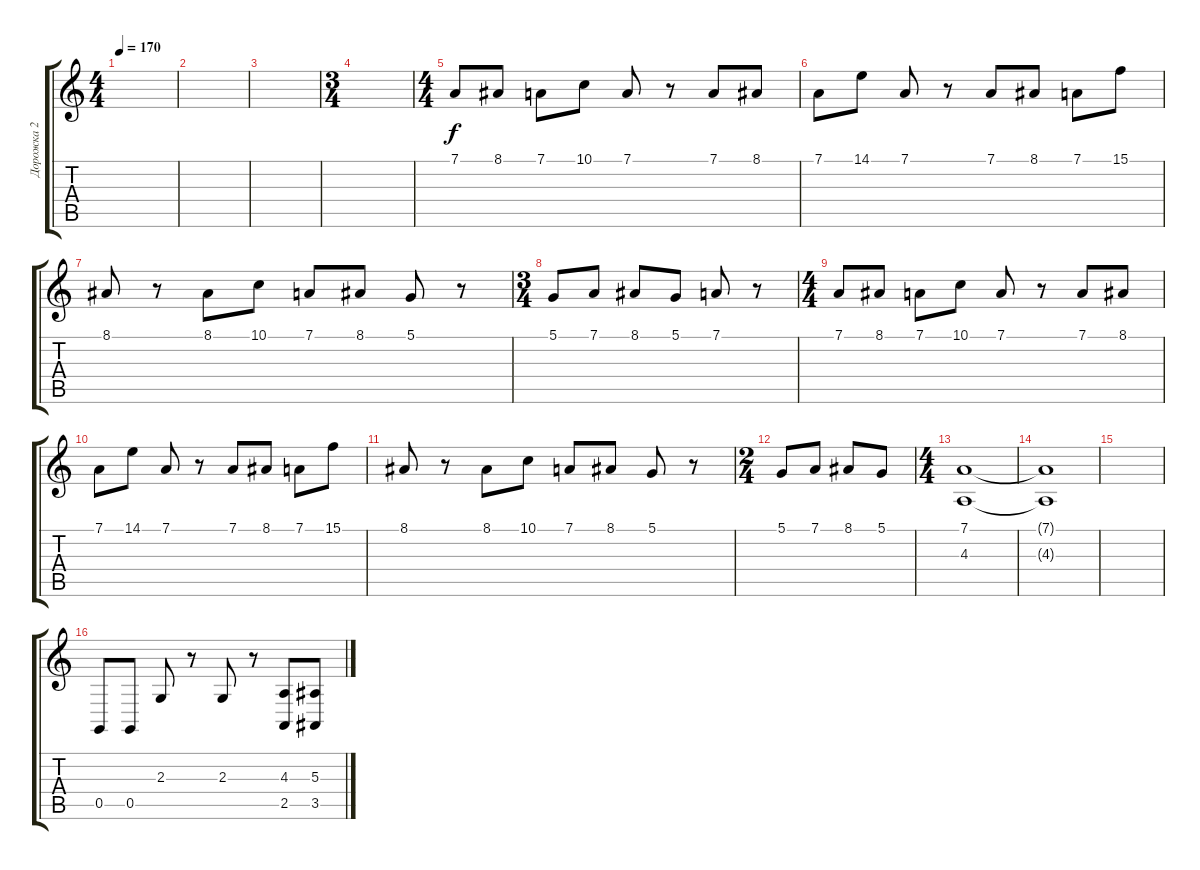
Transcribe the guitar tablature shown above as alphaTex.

\track ("Дорожка 2" "Дорожка 2") {instrument stringensemble1}
\staff {score tabs}
\tuning (D4 A3 F3 C3 G2 D2) {hide}
\ts (4 4)
\tempo 170
\clef g2
\ks c
|
|
|
\ts (3 4)
|
\ts (4 4)
7.1.8 8.1.8 7.1.8 10.1.8 7.1.8 r.8 7.1.8 8.1.8 |
7.1.8 14.1.8 7.1.8 r.8 7.1.8 8.1.8 7.1.8 15.1.8 |
8.1.8 r.8 8.1.8 10.1.8 7.1.8 8.1.8 5.1.8 r.8 |
\ts (3 4)
5.1.8 7.1.8 8.1.8 5.1.8 7.1.8 r.8 |
\ts (4 4)
7.1.8 8.1.8 7.1.8 10.1.8 7.1.8 r.8 7.1.8 8.1.8 |
7.1.8 14.1.8 7.1.8 r.8 7.1.8 8.1.8 7.1.8 15.1.8 |
8.1.8 r.8 8.1.8 10.1.8 7.1.8 8.1.8 5.1.8 r.8 |
\ts (2 4)
5.1.8 7.1.8 8.1.8 5.1.8 |
\ts (4 4)
(7.1 4.3).1 |
(7.1{t} 4.3{t}).1 |
|
0.5.8 0.5.8 2.3.8 r.8 2.3.8 r.8 (4.3 2.5).8 (5.3 3.5).8
